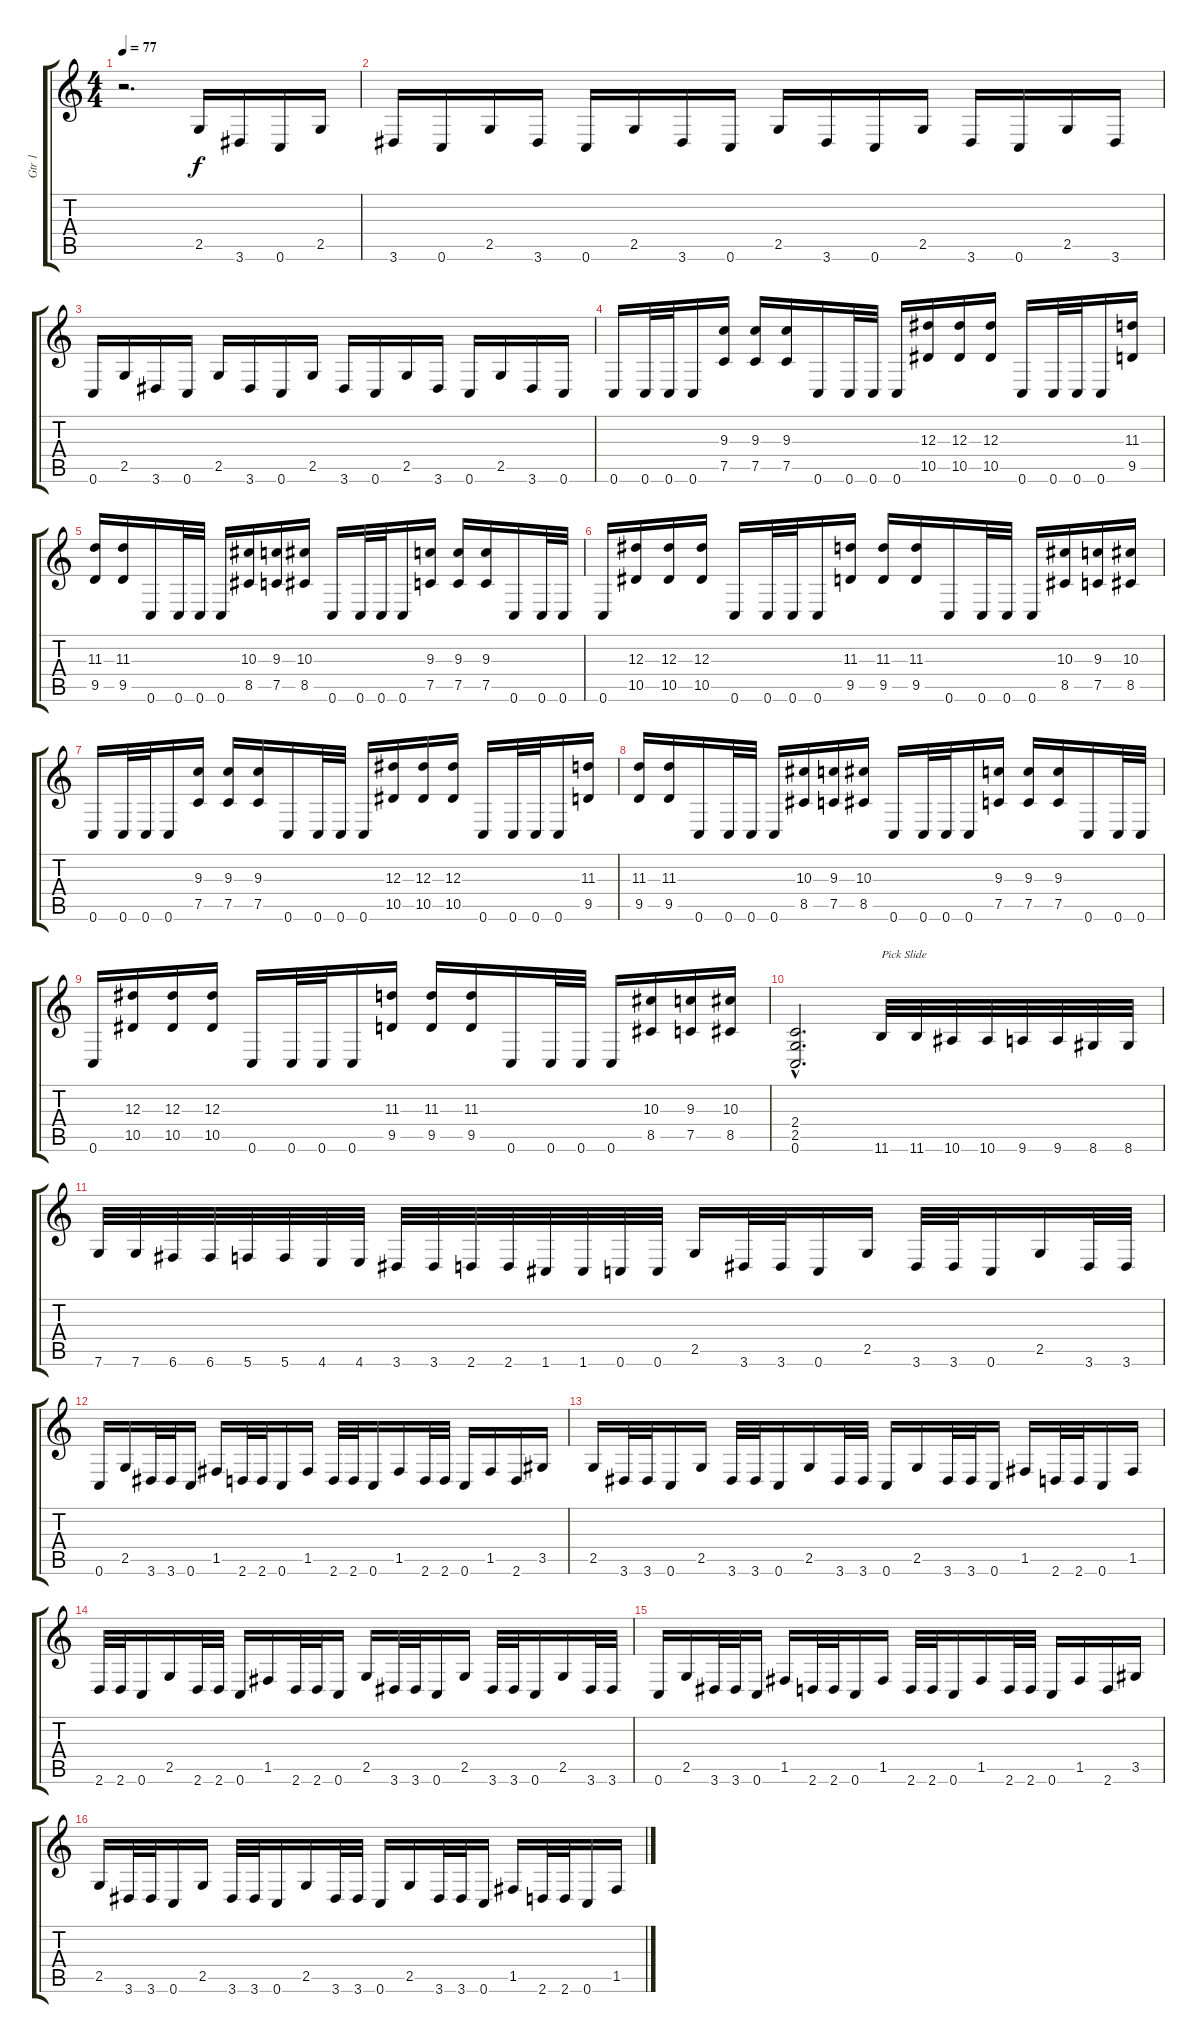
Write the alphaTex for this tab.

\track ("Gtr 1" "Gtr 1") {instrument distortionguitar}
\staff {score tabs}
\tuning (C4 G3 Eb3 Bb2 F2 C2) {hide}
\ts (4 4)
\tempo 77
\clef g2
\ks c
r.2{d dy f} 2.5.16 3.6.16 0.6.16 2.5.16 |
3.6.16 0.6.16 2.5.16 3.6.16 0.6.16 2.5.16 3.6.16 0.6.16 2.5.16 3.6.16 0.6.16 2.5.16 3.6.16 0.6.16 2.5.16 3.6.16 |
0.6.16 2.5.16 3.6.16 0.6.16 2.5.16 3.6.16 0.6.16 2.5.16 3.6.16 0.6.16 2.5.16 3.6.16 0.6.16 2.5.16 3.6.16 0.6.16 |
0.6.16 0.6.32 0.6.32 0.6.16 (9.3 7.5).16 (9.3 7.5).16 (9.3 7.5).16 0.6.16 0.6.32 0.6.32 0.6.16 (12.3 10.5).16 (12.3 10.5).16 (12.3 10.5).16 0.6.16 0.6.32 0.6.32 0.6.16 (11.3 9.5).16 |
(11.3 9.5).16 (11.3 9.5).16 0.6.16 0.6.32 0.6.32 0.6.16 (10.3 8.5).16 (9.3 7.5).16 (10.3 8.5).16 0.6.16 0.6.32 0.6.32 0.6.16 (9.3 7.5).16 (9.3 7.5).16 (9.3 7.5).16 0.6.16 0.6.32 0.6.32 |
0.6.16 (12.3 10.5).16 (12.3 10.5).16 (12.3 10.5).16 0.6.16 0.6.32 0.6.32 0.6.16 (11.3 9.5).16 (11.3 9.5).16 (11.3 9.5).16 0.6.16 0.6.32 0.6.32 0.6.16 (10.3 8.5).16 (9.3 7.5).16 (10.3 8.5).16 |
0.6.16 0.6.32 0.6.32 0.6.16 (9.3 7.5).16 (9.3 7.5).16 (9.3 7.5).16 0.6.16 0.6.32 0.6.32 0.6.16 (12.3 10.5).16 (12.3 10.5).16 (12.3 10.5).16 0.6.16 0.6.32 0.6.32 0.6.16 (11.3 9.5).16 |
(11.3 9.5).16 (11.3 9.5).16 0.6.16 0.6.32 0.6.32 0.6.16 (10.3 8.5).16 (9.3 7.5).16 (10.3 8.5).16 0.6.16 0.6.32 0.6.32 0.6.16 (9.3 7.5).16 (9.3 7.5).16 (9.3 7.5).16 0.6.16 0.6.32 0.6.32 |
0.6.16 (12.3 10.5).16 (12.3 10.5).16 (12.3 10.5).16 0.6.16 0.6.32 0.6.32 0.6.16 (11.3 9.5).16 (11.3 9.5).16 (11.3 9.5).16 0.6.16 0.6.32 0.6.32 0.6.16 (10.3 8.5).16 (9.3 7.5).16 (10.3 8.5).16 |
(2.4{hac} 2.5{hac} 0.6{hac}).2{d} 11.6.32{txt "Pick Slide" instrument guitarfretnoise} 11.6.32 10.6.32 10.6.32 9.6.32 9.6.32 8.6.32 8.6.32 |
7.6.32 7.6.32 6.6.32 6.6.32 5.6.32 5.6.32 4.6.32 4.6.32 3.6.32 3.6.32 2.6.32 2.6.32 1.6.32 1.6.32 0.6.32 0.6.32 2.5.16{instrument distortionguitar} 3.6.32 3.6.32 0.6.16 2.5.16 3.6.32 3.6.32 0.6.16 2.5.16 3.6.32 3.6.32 |
0.6.16 2.5.16 3.6.32 3.6.32 0.6.16 1.5.16 2.6.32 2.6.32 0.6.16 1.5.16 2.6.32 2.6.32 0.6.16 1.5.16 2.6.32 2.6.32 0.6.16 1.5.16 2.6.16 3.5.16 |
2.5.16 3.6.32 3.6.32 0.6.16 2.5.16 3.6.32 3.6.32 0.6.16 2.5.16 3.6.32 3.6.32 0.6.16 2.5.16 3.6.32 3.6.32 0.6.16 1.5.16 2.6.32 2.6.32 0.6.16 1.5.16 |
2.6.32 2.6.32 0.6.16 2.5.16 2.6.32 2.6.32 0.6.16 1.5.16 2.6.32 2.6.32 0.6.16 2.5.16 3.6.32 3.6.32 0.6.16 2.5.16 3.6.32 3.6.32 0.6.16 2.5.16 3.6.32 3.6.32 |
0.6.16 2.5.16 3.6.32 3.6.32 0.6.16 1.5.16 2.6.32 2.6.32 0.6.16 1.5.16 2.6.32 2.6.32 0.6.16 1.5.16 2.6.32 2.6.32 0.6.16 1.5.16 2.6.16 3.5.16 |
2.5.16 3.6.32 3.6.32 0.6.16 2.5.16 3.6.32 3.6.32 0.6.16 2.5.16 3.6.32 3.6.32 0.6.16 2.5.16 3.6.32 3.6.32 0.6.16 1.5.16 2.6.32 2.6.32 0.6.16 1.5.16
